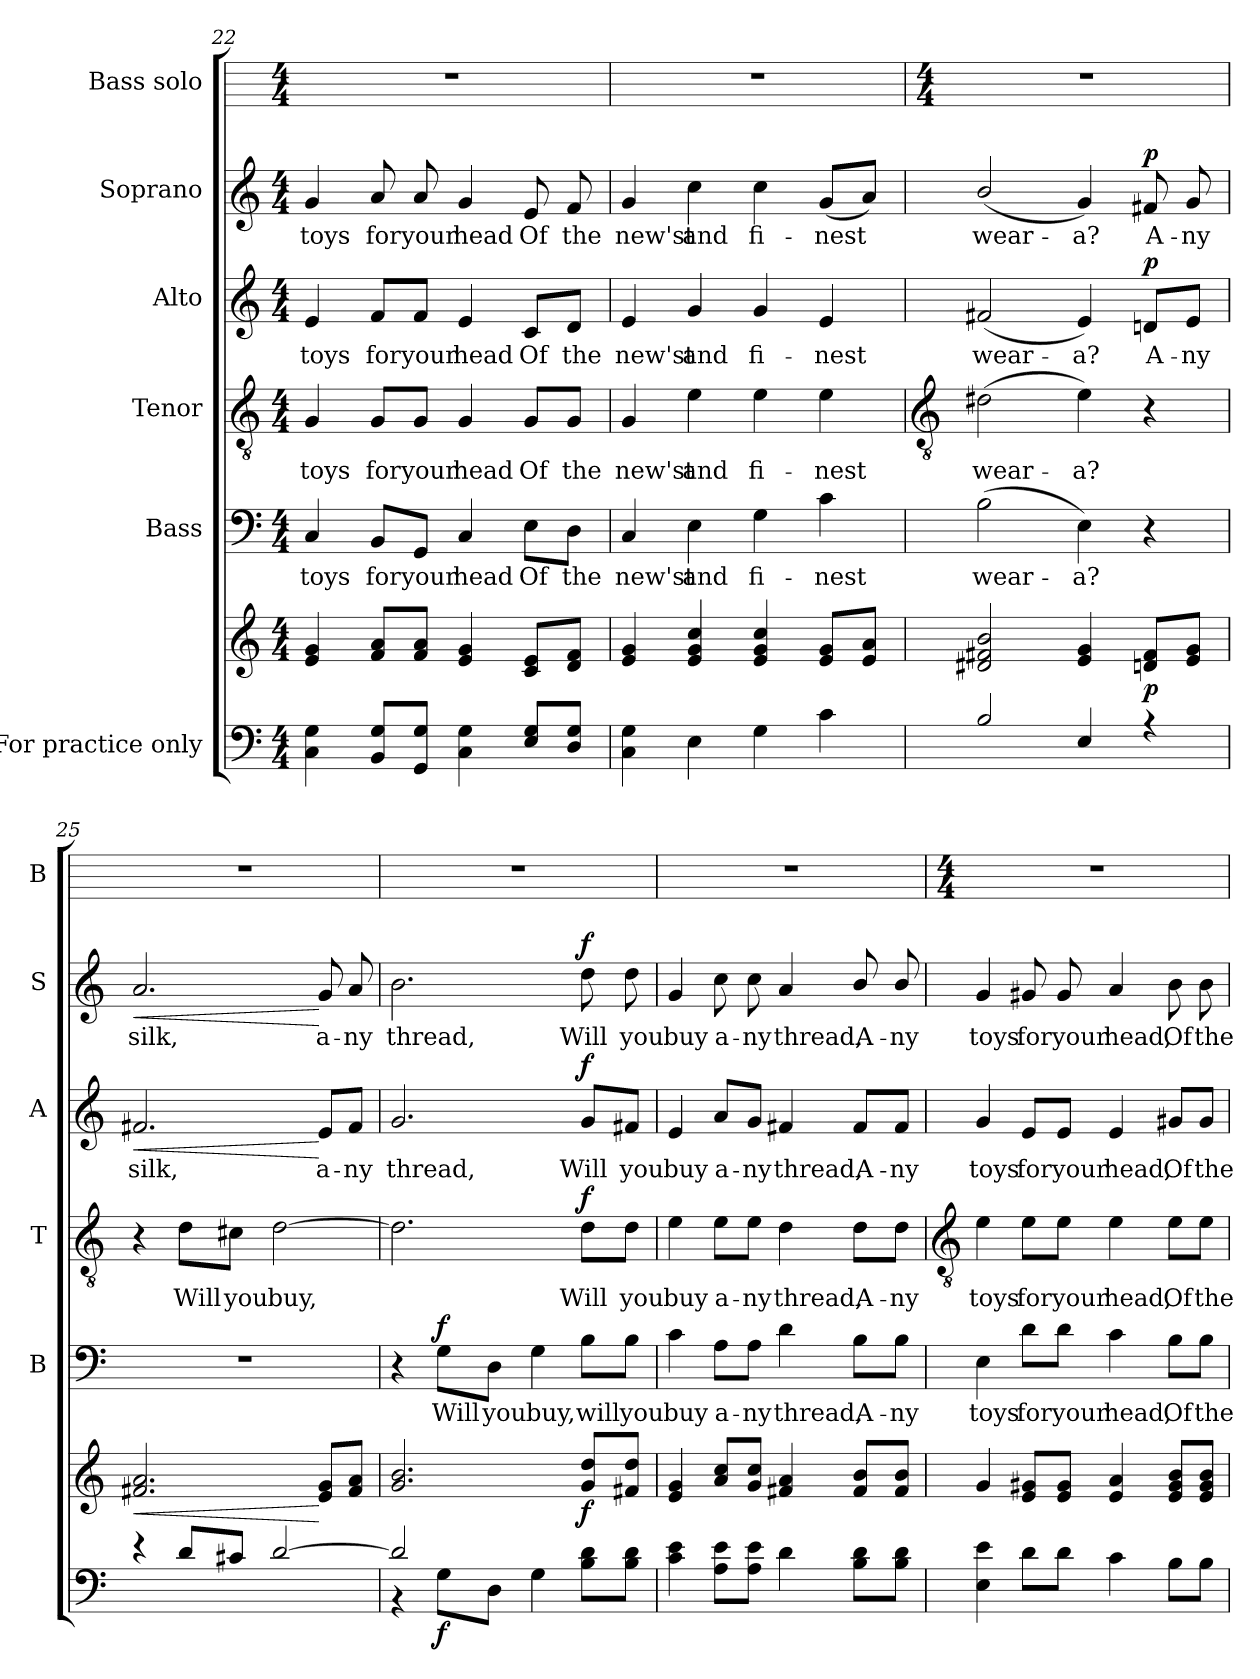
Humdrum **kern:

**kern	**kern	**dynam	**kern	**text	**dynam	**kern	**text	**dynam	**kern	**text	**dynam	**kern	**text	**dynam	**kern
*part6	*part6	*part6	*part5	*part5	*part5	*part4	*part4	*part4	*part3	*part3	*part3	*part2	*part2	*part2	*part1
*staff7	*staff6	*staff6/7	*staff5	*staff5	*staff5	*staff4	*staff4	*staff4	*staff3	*staff3	*staff3	*staff2	*staff2	*staff2	*staff1
*I"For practice  only	*	*	*I"Bass	*	*	*I"Tenor	*	*	*I"Alto	*	*	*I"Soprano	*	*	*I"Bass solo
*	*	*	*I'B	*	*	*I'T	*	*	*I'A	*	*	*I'S	*	*	*I'B
*clefF4	*clefG2	*	*clefF4	*	*	*clefGv2	*	*	*clefG2	*	*	*clefG2	*	*	*
*k[]	*k[]	*	*k[]	*	*	*k[]	*	*	*k[]	*	*	*k[]	*	*	*
*C:	*C:	*	*C:	*	*	*C:	*	*	*C:	*	*	*C:	*	*	*
*M4/4	*M4/4	*	*M4/4	*	*	*M4/4	*	*	*M4/4	*	*	*M4/4	*	*	*M4/4
=22	=22	=22	=22	=22	=22	=22	=22	=22	=22	=22	=22	=22	=22	=22	=22
!	!	!	!	!LO:LY:b	!	!	!LO:LY:b	!	!	!LO:LY:b	!	!	!LO:LY:b	!	!
4C 4G	4e 4g	.	4C	toys	.	4G	toys	.	4e	toys	.	4g	toys	.	1r
!	!	!	!	!LO:LY:b	!	!	!LO:LY:b	!	!	!LO:LY:b	!	!	!LO:LY:b	!	!
8BB 8GL	8f 8aL	.	8BB/L	for	.	8G/L	for	.	8f/L	for	.	8a	for	.	.
!	!	!	!	!LO:LY:b	!	!	!LO:LY:b	!	!	!LO:LY:b	!	!	!LO:LY:b	!	!
8GG 8GJ	8f 8aJ	.	8GG/J	your	.	8G/J	your	.	8f/J	your	.	8a	your	.	.
!	!	!	!	!LO:LY:b	!	!	!LO:LY:b	!	!	!LO:LY:b	!	!	!LO:LY:b	!	!
4C 4G	4e 4g	.	4C	head	.	4G	head	.	4e	head	.	4g	head	.	.
!	!	!	!	!LO:LY:b	!	!	!LO:LY:b	!	!	!LO:LY:b	!	!	!LO:LY:b	!	!
8E 8GL	8c 8eL	.	8E\L	Of	.	8G/L	Of	.	8c/L	Of	.	8e	Of	.	.
!	!	!	!	!LO:LY:b	!	!	!LO:LY:b	!	!	!LO:LY:b	!	!	!LO:LY:b	!	!
8D/ 8G/J	8d 8fJ	.	8D\J	the	.	8G/J	the	.	8d/J	the	.	8f	the	.	.
=23	=23	=23	=23	=23	=23	=23	=23	=23	=23	=23	=23	=23	=23	=23	=23
!	!	!	!	!LO:LY:b	!	!	!LO:LY:b	!	!	!LO:LY:b	!	!	!LO:LY:b	!	!
4C 4G	4e 4g	.	4C	new'st	.	4G	new'st	.	4e	new'st	.	4g	new'st	.	1r
!	!	!	!	!LO:LY:b	!	!	!LO:LY:b	!	!	!LO:LY:b	!	!	!LO:LY:b	!	!
4E	4e 4g 4cc	.	4E	and	.	4e	and	.	4g	and	.	4cc	and	.	.
!	!	!	!	!LO:LY:b	!	!	!LO:LY:b	!	!	!LO:LY:b	!	!	!LO:LY:b	!	!
4G	4e 4g 4cc	.	4G	fi-	.	4e	fi-	.	4g	fi-	.	4cc	fi-	.	.
!	!	!	!	!LO:LY:b	!	!	!LO:LY:b	!	!	!LO:LY:b	!	!	!LO:LY:b	!	!
4c	8e 8gL	.	4c	-nest	.	4e	-nest	.	4e	-nest	.	(<8gL	-nest	.	.
.	8e 8aJ	.	.	.	.	.	.	.	.	.	.	8aJ)	.	.	.
!!LO:LB:g=z
=24	=24	=24	=24	=24	=24	=24	=24	=24	=24	=24	=24	=24	=24	=24	=24
*	*	*	*	*	*	*clefGv2	*	*	*	*	*	*	*	*	*
*	*	*	*	*	*	*	*	*	*	*	*	*	*	*	*M4/4
*^	*	*	*	*	*	*	*	*	*	*	*	*	*	*	*
!	!	!	!	!	!LO:LY:b	!	!	!LO:LY:b	!	!	!LO:LY:b	!	!	!LO:LY:b	!	!
2B	1ryy	2d#X/ 2f#X/ 2b/	.	(>2B	wear-	.	(>2d#X	wear-	.	(<2f#X/	wear-	.	(<2b/	wear-	.	1r
!	!	!	!	!	!LO:LY:b	!	!	!LO:LY:b	!	!	!LO:LY:b	!	!	!LO:LY:b	!	!
4E	.	4e 4g	.	4E)	-a?	.	4e)	-a?	.	4e)	-a?	.	4g)	-a?	.	.
!	!	!	!LO:DY:b	!	!	!	!	!	!	!	!LO:LY:b	!LO:DY:b	!	!LO:LY:b	!LO:DY:b	!
4r	.	8dn 8f#L	p	4r	.	.	4r	.	.	8dn/L	A-	p	8f#X	A-	p	.
!	!	!	!	!	!	!	!	!	!	!	!LO:LY:b	!	!	!LO:LY:b	!	!
.	.	8e 8gJ	.	.	.	.	.	.	.	8e/J	-ny	.	8g	-ny	.	.
=25	=25	=25	=25	=25	=25	=25	=25	=25	=25	=25	=25	=25	=25	=25	=25	=25
!	!	!	!LO:HP:b	!	!	!	!	!	!	!	!LO:LY:b	!LO:HP:b	!	!LO:LY:b	!LO:HP:b	!
4r	1ryy	2.f#X 2.a	<	1r	.	.	4r	.	.	2.f#X	silk,	<	2.a	silk,	<	1r
!	!	!	!	!	!	!	!	!LO:LY:b	!	!	!	!	!	!	!	!
8dL	.	.	.	.	.	.	8d\L	Will	.	.	.	.	.	.	.	.
!	!	!	!	!	!	!	!	!LO:LY:b	!	!	!	!	!	!	!	!
8c#XJ	.	.	.	.	.	.	8c#X\J	you	.	.	.	.	.	.	.	.
!	!	!	!	!	!	!	!	!LO:LY:b	!	!	!	!	!	!	!	!
[2d	.	.	.	.	.	.	[2d	buy,	.	.	.	.	.	.	.	.
!	!	!	!	!	!	!	!	!	!	!	!LO:LY:b	!	!	!LO:LY:b	!	!
.	.	8e 8gL	[	.	.	.	.	.	.	8e/L	a-	[	8g	a-	[	.
!	!	!	!	!	!	!	!	!	!	!	!LO:LY:b	!	!	!LO:LY:b	!	!
.	.	8f# 8aJ	.	.	.	.	.	.	.	8f#/J	-ny	.	8a	-ny	.	.
=26	=26	=26	=26	=26	=26	=26	=26	=26	=26	=26	=26	=26	=26	=26	=26	=26
!	!	!	!	!	!	!	!	!	!	!	!LO:LY:b	!	!	!LO:LY:b	!	!
2d/]	4r	2.g 2.b	.	4r	.	.	2.d]	.	.	2.g	thread,	.	2.b	thread,	.	1r
!	!	!	!LO:DY:b=2	!	!LO:LY:b	!LO:DY:b	!	!	!	!	!	!	!	!	!	!
.	8G\L	.	f	8G\L	Will	f	.	.	.	.	.	.	.	.	.	.
!	!	!	!	!	!LO:LY:b	!	!	!	!	!	!	!	!	!	!	!
.	8D\J	.	.	8D\J	you	.	.	.	.	.	.	.	.	.	.	.
!	!	!	!	!	!LO:LY:b	!	!	!	!	!	!	!	!	!	!	!
2ryy	4G\	.	.	4G	buy,	.	.	.	.	.	.	.	.	.	.	.
!	!	!	!LO:DY:b	!	!LO:LY:b	!	!	!LO:LY:b	!LO:DY:b	!	!LO:LY:b	!LO:DY:b	!	!LO:LY:b	!LO:DY:b	!
.	8B\ 8d\L	8g 8ddL	f	8B\L	will	.	8d\L	Will	f	8g/L	Will	f	8dd	Will	f	.
!	!	!	!	!	!LO:LY:b	!	!	!LO:LY:b	!	!	!LO:LY:b	!	!	!LO:LY:b	!	!
.	8B\ 8d\J	8f#X 8ddJ	.	8B\J	you	.	8d\J	you	.	8f#X/J	you	.	8dd	you	.	.
=27	=27	=27	=27	=27	=27	=27	=27	=27	=27	=27	=27	=27	=27	=27	=27	=27
!	!	!	!	!	!LO:LY:b	!	!	!LO:LY:b	!	!	!LO:LY:b	!	!	!LO:LY:b	!	!
1ryy	4c\ 4e\	4e 4g	.	4c	buy	.	4e	buy	.	4e	buy	.	4g	buy	.	1r
!	!	!	!	!	!LO:LY:b	!	!	!LO:LY:b	!	!	!LO:LY:b	!	!	!LO:LY:b	!	!
.	8A\ 8e\L	8a 8ccL	.	8A\L	a-	.	8e\L	a-	.	8a/L	a-	.	8cc	a-	.	.
!	!	!	!	!	!LO:LY:b	!	!	!LO:LY:b	!	!	!LO:LY:b	!	!	!LO:LY:b	!	!
.	8A\ 8e\J	8g 8ccJ	.	8A\J	-ny	.	8e\J	-ny	.	8g/J	-ny	.	8cc	-ny	.	.
!	!	!	!	!	!LO:LY:b	!	!	!LO:LY:b	!	!	!LO:LY:b	!	!	!LO:LY:b	!	!
.	4d\	4f#X 4a	.	4d	thread,	.	4d	thread,	.	4f#X	thread,	.	4a	thread,	.	.
!	!	!	!	!	!LO:LY:b	!	!	!LO:LY:b	!	!	!LO:LY:b	!	!	!LO:LY:b	!	!
.	8B\ 8d\L	8f#/ 8b/L	.	8B\L	A-	.	8d\L	A-	.	8f#/L	A-	.	8b/	A-	.	.
!	!	!	!	!	!LO:LY:b	!	!	!LO:LY:b	!	!	!LO:LY:b	!	!	!LO:LY:b	!	!
.	8B\ 8d\J	8f#/ 8b/J	.	8B\J	-ny	.	8d\J	-ny	.	8f#/J	-ny	.	8b/	-ny	.	.
*v	*v	*	*	*	*	*	*	*	*	*	*	*	*	*	*	*
!!LO:LB:g=z
=28	=28	=28	=28	=28	=28	=28	=28	=28	=28	=28	=28	=28	=28	=28	=28
*	*	*	*	*	*	*clefGv2	*	*	*	*	*	*	*	*	*
*	*	*	*	*	*	*	*	*	*	*	*	*	*	*	*M4/4
*^	*^	*	*	*	*	*	*	*	*	*	*	*	*	*	*
!	!	!	!	!	!	!LO:LY:b	!	!	!LO:LY:b	!	!	!LO:LY:b	!	!	!LO:LY:b	!	!
*v	*v	*	*	*	*	*	*	*	*	*	*	*	*	*	*	*	*
4E 4e	4g/	1ryy	.	4E	toys	.	4e	toys	.	4g	toys	.	4g	toys	.	1r
!	!	!	!	!	!LO:LY:b	!	!	!LO:LY:b	!	!	!LO:LY:b	!	!	!LO:LY:b	!	!
8dL	8e/ 8g#X/L	.	.	8d\L	for	.	8e\L	for	.	8e/L	for	.	8g#X	for	.	.
!	!	!	!	!	!LO:LY:b	!	!	!LO:LY:b	!	!	!LO:LY:b	!	!	!LO:LY:b	!	!
8dJ	8e/ 8g#/J	.	.	8d\J	your	.	8e\J	your	.	8e/J	your	.	8g#	your	.	.
!	!	!	!	!	!LO:LY:b	!	!	!LO:LY:b	!	!	!LO:LY:b	!	!	!LO:LY:b	!	!
4c	4e/ 4a/	.	.	4c	head,	.	4e	head,	.	4e	head,	.	4a	head,	.	.
!	!	!	!	!	!LO:LY:b	!	!	!LO:LY:b	!	!	!LO:LY:b	!	!	!LO:LY:b	!	!
8BL	8e/ 8g#/ 8b/L	.	.	8B\L	Of	.	8e\L	Of	.	8g#X/L	Of	.	8b	Of	.	.
!	!	!	!	!	!LO:LY:b	!	!	!LO:LY:b	!	!	!LO:LY:b	!	!	!LO:LY:b	!	!
8BJ	8e/ 8g#/ 8b/J	.	.	8B\J	the	.	8e\J	the	.	8g#/J	the	.	8b	the	.	.
*	*v	*v	*	*	*	*	*	*	*	*	*	*	*	*	*	*
=	=	=	=	=	=	=	=	=	=	=	=	=	=	=	=
*-	*-	*-	*-	*-	*-	*-	*-	*-	*-	*-	*-	*-	*-	*-	*-
